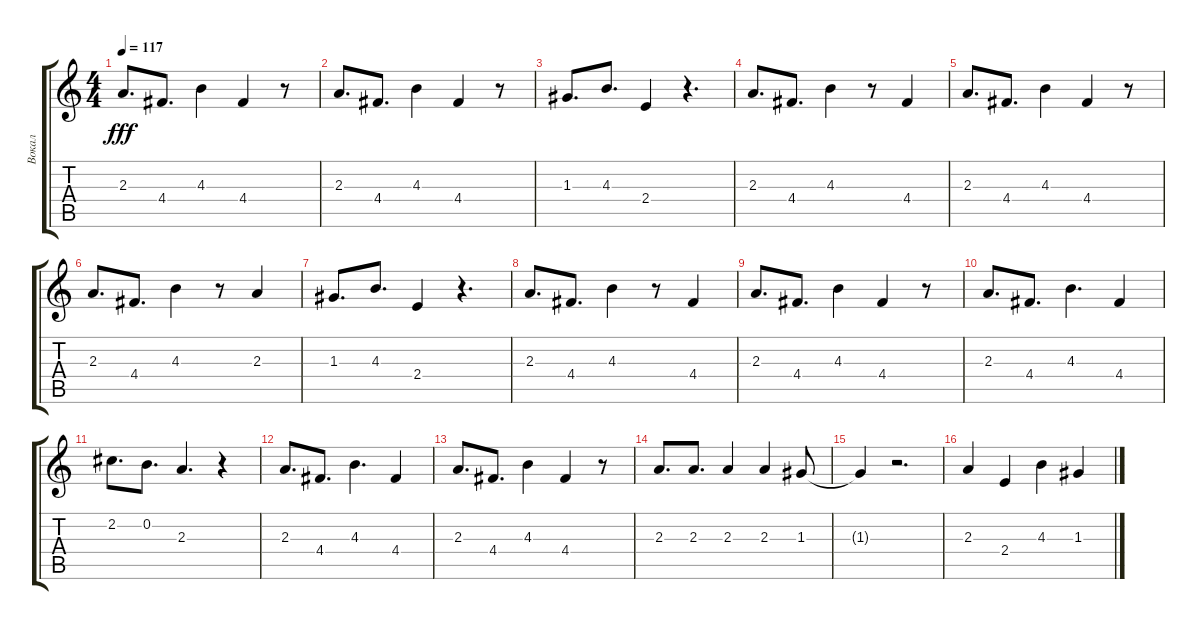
\track ("Вокал" "Вокал") {instrument electricguitarjazz}
\staff {score tabs}
\tuning (E4 B3 G3 D3 A2 E2) {hide}
\ts (4 4)
\tempo 117
\clef g2
\ks c
2.3.8{d dy fff} 4.4.8{d} 4.3.4 4.4.4 r.8 |
2.3.8{d} 4.4.8{d} 4.3.4 4.4.4 r.8 |
1.3.8{d} 4.3.8{d} 2.4.4 r.4{d} |
2.3.8{d} 4.4.8{d} 4.3.4 r.8 4.4.4 |
2.3.8{d} 4.4.8{d} 4.3.4 4.4.4 r.8 |
2.3.8{d} 4.4.8{d} 4.3.4 r.8 2.3.4 |
1.3.8{d} 4.3.8{d} 2.4.4 r.4{d} |
2.3.8{d} 4.4.8{d} 4.3.4 r.8 4.4.4 |
2.3.8{d} 4.4.8{d} 4.3.4 4.4.4 r.8 |
2.3.8{d} 4.4.8{d} 4.3.4{d} 4.4.4 |
2.2.8{d} 0.2.8{d} 2.3.4{d} r.4 |
2.3.8{d} 4.4.8{d} 4.3.4{d} 4.4.4 |
2.3.8{d} 4.4.8{d} 4.3.4 4.4.4 r.8 |
2.3.8{d} 2.3.8{d} 2.3.4 2.3.4 1.3.8 |
1.3{t}.4 r.2{d} |
2.3.4 2.4.4 4.3.4 1.3.4
